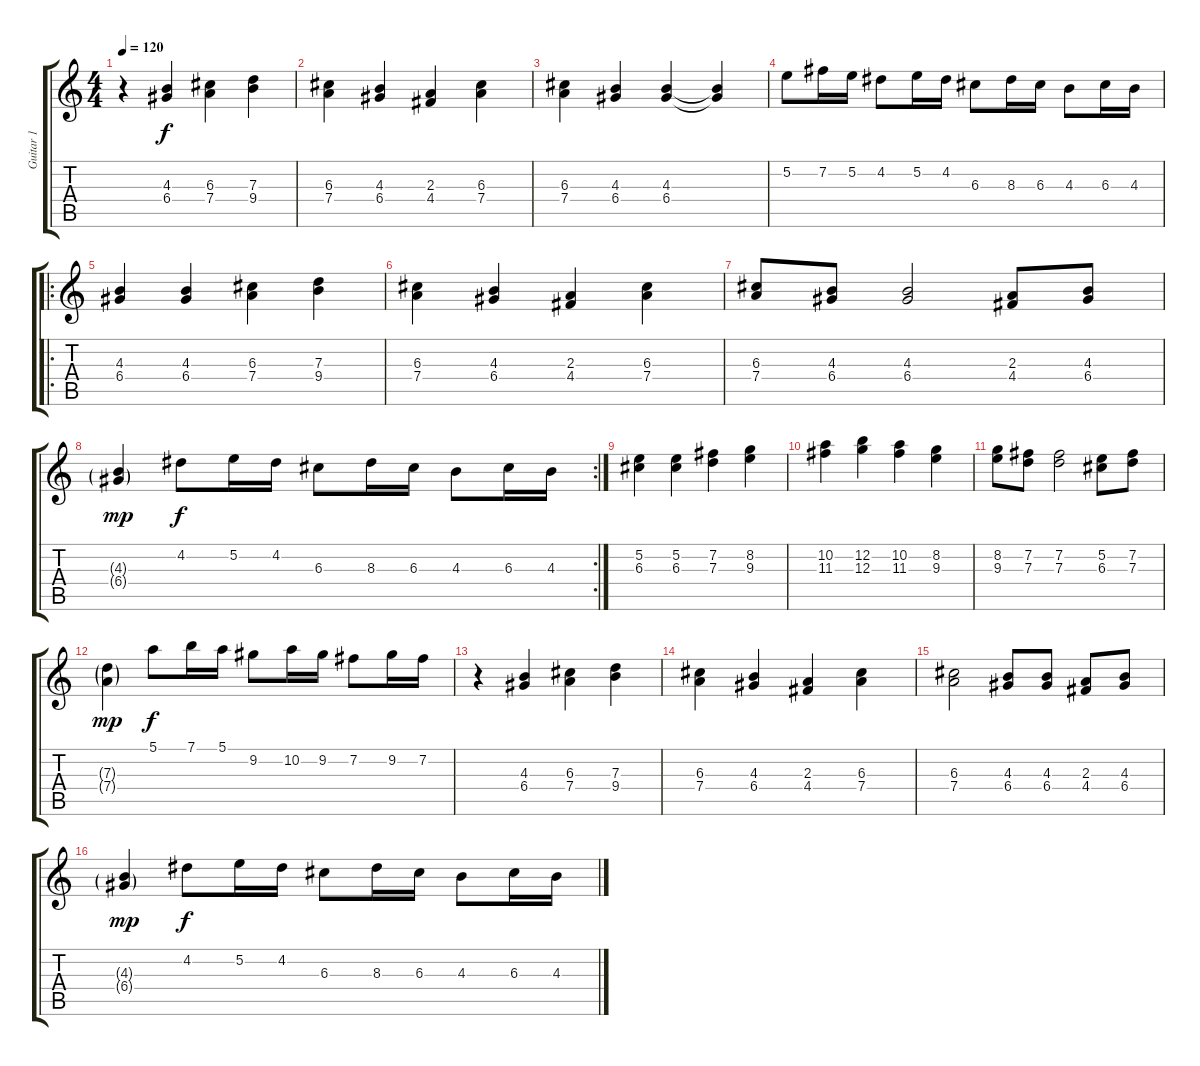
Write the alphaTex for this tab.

\track ("Guitar 1" "Guitar 1") {instrument acousticguitarsteel}
\staff {score tabs}
\tuning (E4 B3 G3 D3 A2 E2) {hide}
\ts (4 4)
\tempo 120
\clef g2
\ks c
r.4{dy f instrument acousticguitarsteel} (4.3 6.4).4 (6.3 7.4).4 (7.3 9.4).4 |
(6.3 7.4).4 (4.3 6.4).4 (2.3 4.4).4 (6.3 7.4).4 |
(6.3 7.4).4 (4.3 6.4).4 (4.3 6.4).4 (4.3{t} 6.4{t}).4 |
5.2.8 7.2.16 5.2.16 4.2.8 5.2.16 4.2.16 6.3.8 8.3.16 6.3.16 4.3.8 6.3.16 4.3.16 |
\ro
(4.3 6.4).4 (4.3 6.4).4 (6.3 7.4).4 (7.3 9.4).4 |
(6.3 7.4).4 (4.3 6.4).4 (2.3 4.4).4 (6.3 7.4).4 |
(6.3 7.4).8 (4.3 6.4).8 (4.3 6.4).2 (2.3 4.4).8 (4.3 6.4).8 |
\rc 2
(4.3{g} 6.4{g}).4{dy mp} 4.2.8{dy f} 5.2.16 4.2.16 6.3.8 8.3.16 6.3.16 4.3.8 6.3.16 4.3.16 |
(5.2 6.3).4 (5.2 6.3).4 (7.2 7.3).4 (8.2 9.3).4 |
(10.2 11.3).4 (12.2 12.3).4 (10.2 11.3).4 (8.2 9.3).4 |
(8.2 9.3).8 (7.2 7.3).8 (7.2 7.3).2 (5.2 6.3).8 (7.2 7.3).8 |
(7.3{g} 7.4{g}).4{dy mp} 5.1.8{dy f} 7.1.16 5.1.16 9.2.8 10.2.16 9.2.16 7.2.8 9.2.16 7.2.16 |
r.4 (4.3 6.4).4 (6.3 7.4).4 (7.3 9.4).4 |
(6.3 7.4).4 (4.3 6.4).4 (2.3 4.4).4 (6.3 7.4).4 |
(6.3 7.4).2 (4.3 6.4).8 (4.3 6.4).8 (2.3 4.4).8 (4.3 6.4).8 |
(4.3{g} 6.4{g}).4{dy mp} 4.2.8{dy f} 5.2.16 4.2.16 6.3.8 8.3.16 6.3.16 4.3.8 6.3.16 4.3.16
